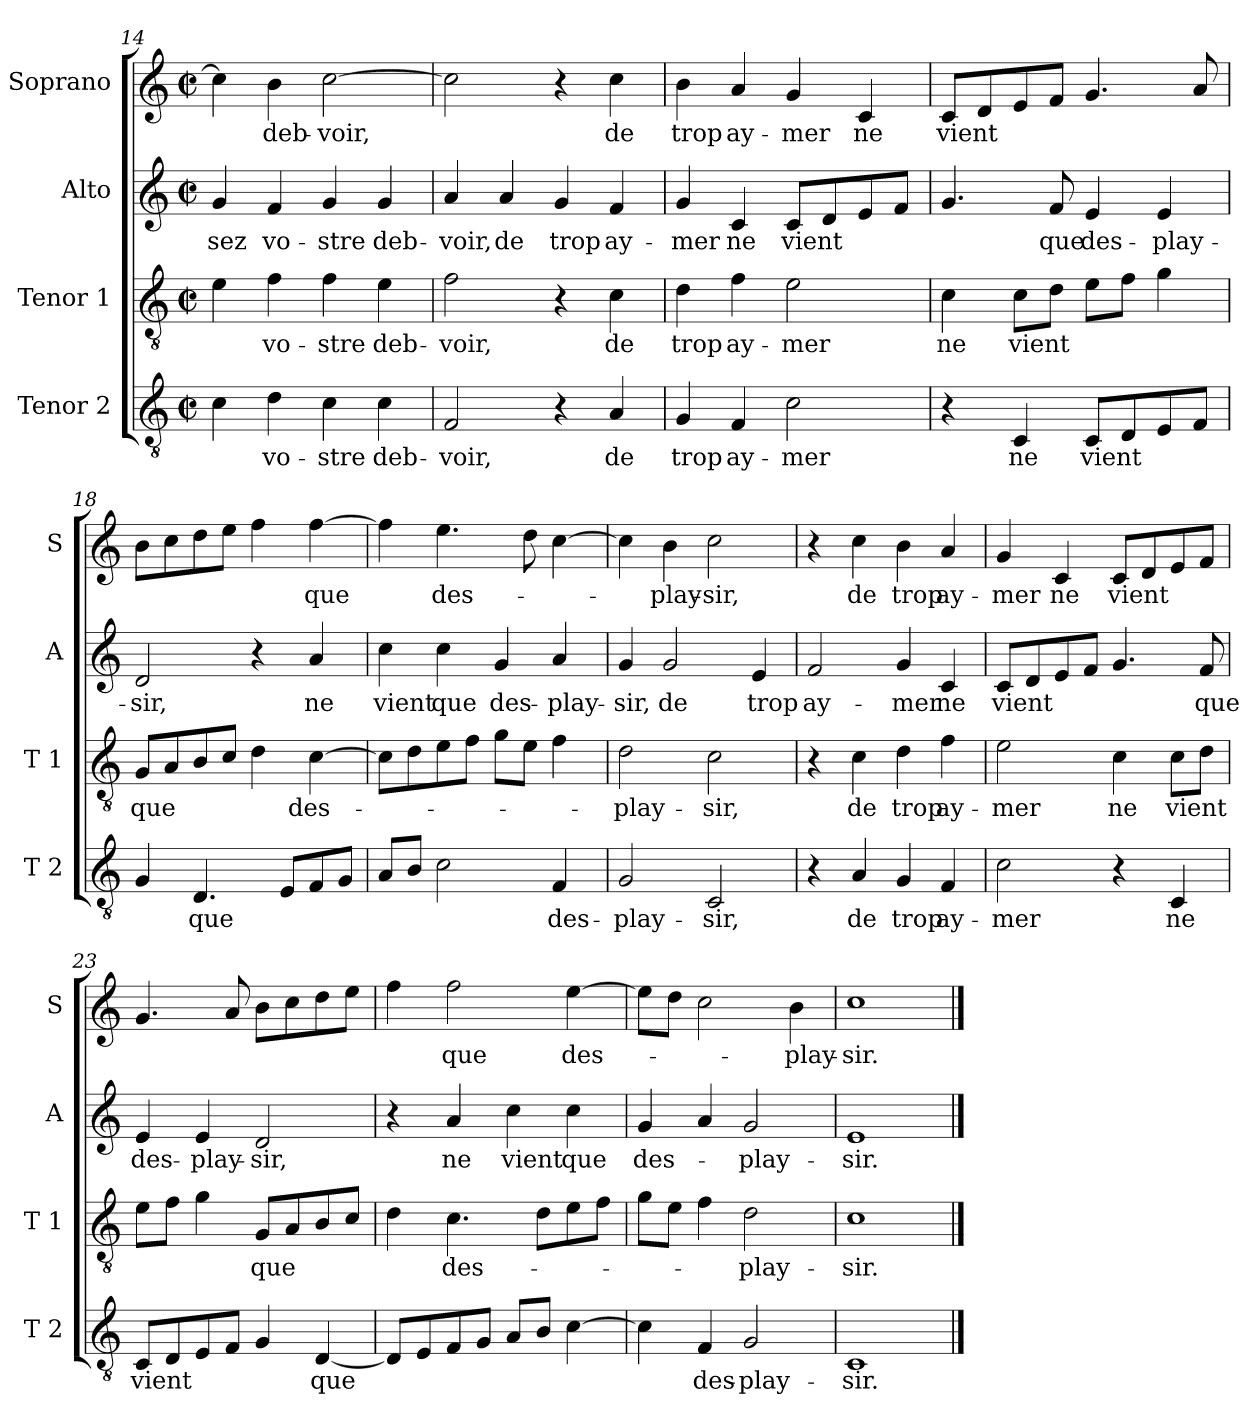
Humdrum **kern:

**kern	**text	**kern	**text	**kern	**text	**kern	**text
*part4	*part4	*part3	*part3	*part2	*part2	*part1	*part1
*staff4	*staff4	*staff3	*staff3	*staff2	*staff2	*staff1	*staff1
*I"Tenor 2	*	*I"Tenor 1	*	*I"Alto	*	*I"Soprano	*
*I'T 2	*	*I'T 1	*	*I'A	*	*I'S	*
*clefGv2	*	*clefGv2	*	*clefG2	*	*clefG2	*
*k[]	*	*k[]	*	*k[]	*	*k[]	*
*C:	*	*C:	*	*C:	*	*C:	*
*M2/2	*	*M2/2	*	*M2/2	*	*M2/2	*
*met(c|)	*	*met(c|)	*	*met(c|)	*	*met(c|)	*
=14	=14	=14	=14	=14	=14	=14	=14
!	!	!	!	!	!LO:LY:b	!	!
4c\	.	4e\	.	4g/	-sez	4cc\]	.
!	!LO:LY:b	!	!LO:LY:b	!	!LO:LY:b	!	!LO:LY:b
4d\	vo-	4f\	vo-	4f/	vo-	4b\	deb-
!	!LO:LY:b	!	!LO:LY:b	!	!LO:LY:b	!	!LO:LY:b
4c\	-stre	4f\	-stre	4g/	-stre	[2cc\	-voir,
!	!LO:LY:b	!	!LO:LY:b	!	!LO:LY:b	!	!
4c\	deb-	4e\	deb-	4g/	deb-	.	.
=15	=15	=15	=15	=15	=15	=15	=15
!	!LO:LY:b	!	!LO:LY:b	!	!LO:LY:b	!	!
2F/	-voir,	2f\	-voir,	4a/	-voir,	2cc\]	.
!	!	!	!	!	!LO:LY:b	!	!
.	.	.	.	4a/	de	.	.
!	!	!	!	!	!LO:LY:b	!	!
4r	.	4r	.	4g/	trop	4r	.
!	!LO:LY:b	!	!LO:LY:b	!	!LO:LY:b	!	!LO:LY:b
4A/	de	4c\	de	4f/	ay-	4cc\	de
=16	=16	=16	=16	=16	=16	=16	=16
!	!LO:LY:b	!	!LO:LY:b	!	!LO:LY:b	!	!LO:LY:b
4G/	trop	4d\	trop	4g/	-mer	4b\	trop
!	!LO:LY:b	!	!LO:LY:b	!	!LO:LY:b	!	!LO:LY:b
4F/	ay-	4f\	ay-	4c/	ne	4a/	ay-
!	!LO:LY:b	!	!LO:LY:b	!	!LO:LY:b	!	!LO:LY:b
2c\	-mer	2e\	-mer	8c/L	vient	4g/	-mer
.	.	.	.	8d/	.	.	.
!	!	!	!	!	!	!	!LO:LY:b
.	.	.	.	8e/	.	4c/	ne
.	.	.	.	8f/J	.	.	.
!!LO:LB:g=z
=17	=17	=17	=17	=17	=17	=17	=17
!	!	!	!LO:LY:b	!	!	!	!LO:LY:b
4r	.	4c\	ne	4.g/	.	8c/L	vient
.	.	.	.	.	.	8d/	.
!	!LO:LY:b	!	!LO:LY:b	!	!	!	!
4C/	ne	8c\L	vient	.	.	8e/	.
!	!	!	!	!	!LO:LY:b	!	!
.	.	8d\J	.	8f/	que	8f/J	.
!	!LO:LY:b	!	!	!	!LO:LY:b	!	!
8C/L	vient	8e\L	.	4e/	des-	4.g/	.
8D/	.	8f\J	.	.	.	.	.
!	!	!	!	!	!LO:LY:b	!	!
8E/	.	4g\	.	4e/	-play-	.	.
8F/J	.	.	.	.	.	8a/	.
=18	=18	=18	=18	=18	=18	=18	=18
!	!	!	!LO:LY:b	!	!LO:LY:b	!	!
4G/	.	8G/L	que	2d/	-sir,	8b\L	.
.	.	8A/	.	.	.	8cc\	.
!	!LO:LY:b	!	!	!	!	!	!
4.D/	que	8B/	.	.	.	8dd\	.
.	.	8c/J	.	.	.	8ee\J	.
.	.	4d\	.	4r	.	4ff\	.
8E/L	.	.	.	.	.	.	.
!	!	!	!LO:LY:b	!	!LO:LY:b	!	!LO:LY:b
8F/	.	[4c\	des-	4a/	ne	[4ff\	que
8G/J	.	.	.	.	.	.	.
=19	=19	=19	=19	=19	=19	=19	=19
!	!	!	!	!	!LO:LY:b	!	!
8A/L	.	8c\L]	.	4cc\	vient	4ff\]	.
8B/J	.	8d\	.	.	.	.	.
!	!	!	!	!	!LO:LY:b	!	!LO:LY:b
2c\	.	8e\	.	4cc\	que	4.ee\	des-
.	.	8f\J	.	.	.	.	.
!	!	!	!	!	!LO:LY:b	!	!
.	.	8g\L	.	4g/	des-	.	.
.	.	8e\J	.	.	.	8dd\	.
!	!LO:LY:b	!	!	!	!LO:LY:b	!	!
4F/	des-	4f\	.	4a/	-play-	[4cc\	.
=20	=20	=20	=20	=20	=20	=20	=20
!	!LO:LY:b	!	!LO:LY:b	!	!LO:LY:b	!	!
2G/	-play-	2d\	-play-	4g/	-sir,	4cc\]	.
!	!	!	!	!	!LO:LY:b	!	!LO:LY:b
.	.	.	.	2g/	de	4b\	-play-
!	!LO:LY:b	!	!LO:LY:b	!	!	!	!LO:LY:b
2C/	-sir,	2c\	-sir,	.	.	2cc\	-sir,
!	!	!	!	!	!LO:LY:b	!	!
.	.	.	.	4e/	trop	.	.
=21	=21	=21	=21	=21	=21	=21	=21
!	!	!	!	!	!LO:LY:b	!	!
4r	.	4r	.	2f/	ay-	4r	.
!	!LO:LY:b	!	!LO:LY:b	!	!	!	!LO:LY:b
4A/	de	4c\	de	.	.	4cc\	de
!	!LO:LY:b	!	!LO:LY:b	!	!LO:LY:b	!	!LO:LY:b
4G/	trop	4d\	trop	4g/	-mer	4b\	trop
!	!LO:LY:b	!	!LO:LY:b	!	!LO:LY:b	!	!LO:LY:b
4F/	ay-	4f\	ay-	4c/	ne	4a/	ay-
!!LO:LB:g=z
=22	=22	=22	=22	=22	=22	=22	=22
!	!LO:LY:b	!	!LO:LY:b	!	!LO:LY:b	!	!LO:LY:b
2c\	-mer	2e\	-mer	8c/L	vient	4g/	-mer
.	.	.	.	8d/	.	.	.
!	!	!	!	!	!	!	!LO:LY:b
.	.	.	.	8e/	.	4c/	ne
.	.	.	.	8f/J	.	.	.
!	!	!	!LO:LY:b	!	!	!	!LO:LY:b
4r	.	4c\	ne	4.g/	.	8c/L	vient
.	.	.	.	.	.	8d/	.
!	!LO:LY:b	!	!LO:LY:b	!	!	!	!
4C/	ne	8c\L	vient	.	.	8e/	.
!	!	!	!	!	!LO:LY:b	!	!
.	.	8d\J	.	8f/	que	8f/J	.
=23	=23	=23	=23	=23	=23	=23	=23
!	!LO:LY:b	!	!	!	!LO:LY:b	!	!
8C/L	vient	8e\L	.	4e/	des-	4.g/	.
8D/	.	8f\J	.	.	.	.	.
!	!	!	!	!	!LO:LY:b	!	!
8E/	.	4g\	.	4e/	-play-	.	.
8F/J	.	.	.	.	.	8a/	.
!	!	!	!LO:LY:b	!	!LO:LY:b	!	!
4G/	.	8G/L	que	2d/	-sir,	8b\L	.
.	.	8A/	.	.	.	8cc\	.
!	!LO:LY:b	!	!	!	!	!	!
[4D/	que	8B/	.	.	.	8dd\	.
.	.	8c/J	.	.	.	8ee\J	.
=24	=24	=24	=24	=24	=24	=24	=24
8D/L]	.	4d\	.	4r	.	4ff\	.
8E/	.	.	.	.	.	.	.
!	!	!	!LO:LY:b	!	!LO:LY:b	!	!LO:LY:b
8F/	.	4.c\	des-	4a/	ne	2ff\	que
8G/J	.	.	.	.	.	.	.
!	!	!	!	!	!LO:LY:b	!	!
8A/L	.	.	.	4cc\	vient	.	.
8B/J	.	8d\L	.	.	.	.	.
!	!	!	!	!	!LO:LY:b	!	!LO:LY:b
[4c\	.	8e\	.	4cc\	que	[4ee\	des-
.	.	8f\J	.	.	.	.	.
=25	=25	=25	=25	=25	=25	=25	=25
!	!	!	!	!	!LO:LY:b	!	!
4c\]	.	8g\L	.	4g/	des-	8ee\L]	.
.	.	8e\J	.	.	.	8dd\J	.
!	!LO:LY:b	!	!	!	!	!	!
4F/	des-	4f\	.	4a/	.	2cc\	.
!	!LO:LY:b	!	!LO:LY:b	!	!LO:LY:b	!	!
2G/	-play-	2d\	-play-	2g/	-play-	.	.
!	!	!	!	!	!	!	!LO:LY:b
.	.	.	.	.	.	4b\	-play-
=26	=26	=26	=26	=26	=26	=26	=26
!	!LO:LY:b	!	!LO:LY:b	!	!LO:LY:b	!	!LO:LY:b
1C	-sir.	1c	-sir.	1e	-sir.	1cc	-sir.
==	==	==	==	==	==	==	==
*-	*-	*-	*-	*-	*-	*-	*-
